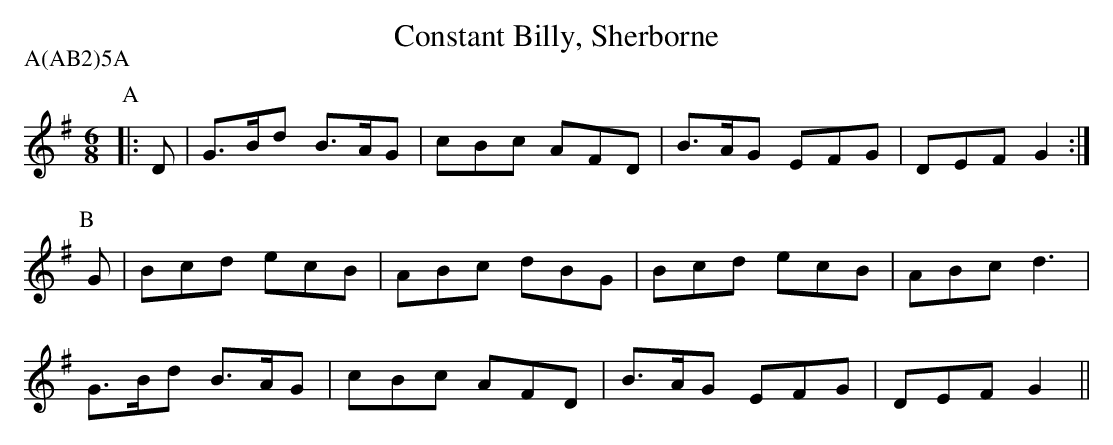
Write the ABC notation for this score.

X:1
T:Constant Billy, Sherborne
M:6/8
L:1/8
P:A(AB2)5A
K:G
P:A
|:D|G>Bd B>AG|cBc AFD|B>AG EFG|DEF G2:|
P:B
G|Bcd  ecB |ABc dBG|Bcd  ecB|ABc d3|
G>Bd B>AG|cBc AFD|B>AG EFG|DEF G2||
